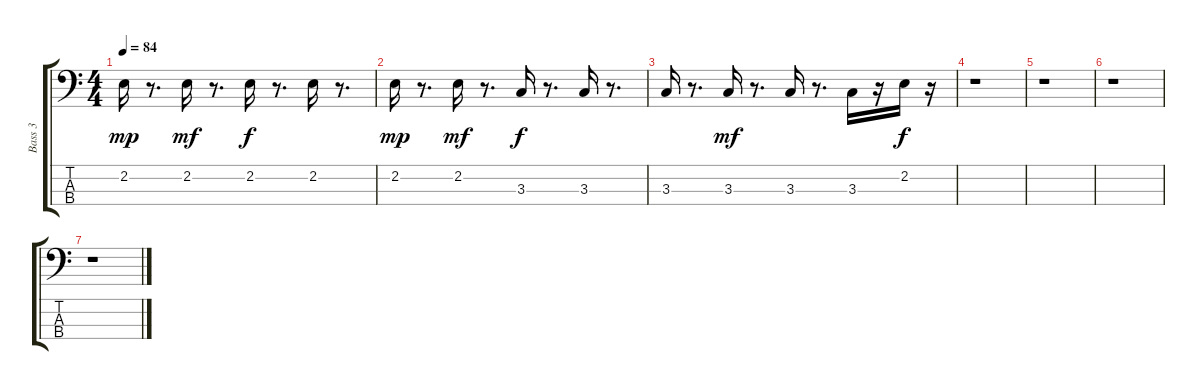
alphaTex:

\track ("Bass 3" "Bass 3") {instrument fretlessbass}
\staff {score tabs}
\tuning (G2 D2 A1 E1) {hide}
\ts (4 4)
\tempo 84
\clef f4
\ks c
2.2.16{dy mp} r.8{d} 2.2.16{dy mf} r.8{d} 2.2.16{dy f} r.8{d} 2.2.16 r.8{d} |
2.2.16{dy mp} r.8{d} 2.2.16{dy mf} r.8{d} 3.3.16{dy f} r.8{d} 3.3.16 r.8{d} |
3.3.16 r.8{d} 3.3.16{dy mf} r.8{d} 3.3.16 r.8{d} 3.3.16 r.16 2.2.16{dy f} r.16 |
r.1 |
r.1 |
r.1 |
r.1
